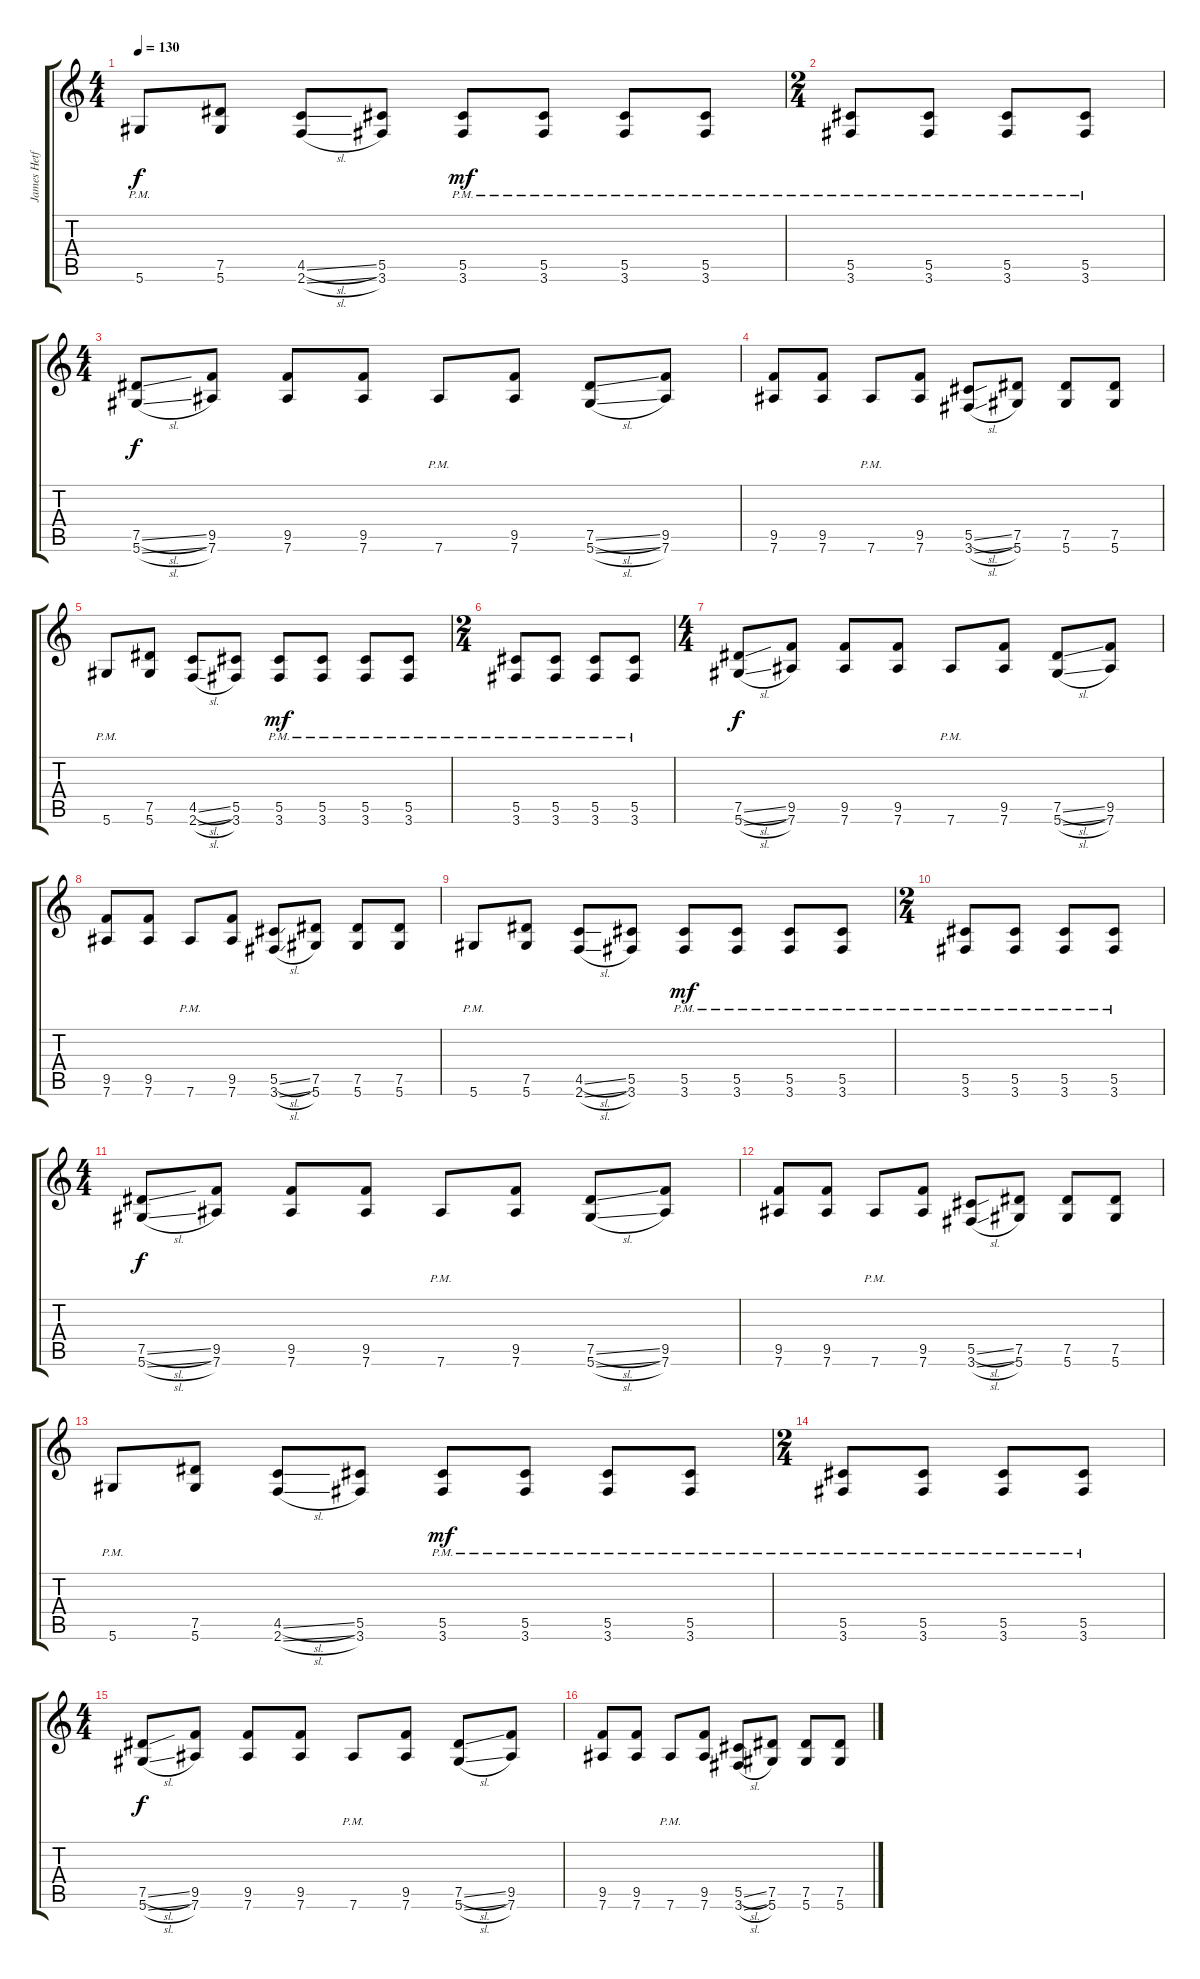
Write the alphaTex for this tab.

\track ("James Hetfield" "James Hetf") {instrument distortionguitar}
\staff {score tabs}
\tuning (Eb4 Bb3 Gb3 Db3 Ab2 Eb2) {hide}
\ts (4 4)
\tempo 130
\clef g2
\ks c
5.6{pm}.8{dy f} (7.5 5.6).8 (4.5{sl} 2.6{sl}).8 (5.5 3.6).8 (5.5{pm} 3.6{pm}).8{dy mf} (5.5{pm} 3.6{pm}).8 (5.5{pm} 3.6{pm}).8 (5.5{pm} 3.6{pm}).8 |
\ts (2 4)
(5.5{pm} 3.6{pm}).8 (5.5{pm} 3.6{pm}).8 (5.5{pm} 3.6{pm}).8 (5.5{pm} 3.6{pm}).8 |
\ts (4 4)
(7.5{sl} 5.6{sl}).8{dy f} (9.5 7.6).8 (9.5 7.6).8 (9.5 7.6).8 7.6{pm}.8 (9.5 7.6).8 (7.5{sl} 5.6{sl}).8 (9.5 7.6).8 |
(9.5 7.6).8 (9.5 7.6).8 7.6{pm}.8 (9.5 7.6).8 (5.5{sl} 3.6{sl}).8 (7.5 5.6).8 (7.5 5.6).8 (7.5 5.6).8 |
5.6{pm}.8 (7.5 5.6).8 (4.5{sl} 2.6{sl}).8 (5.5 3.6).8 (5.5{pm} 3.6{pm}).8{dy mf} (5.5{pm} 3.6{pm}).8 (5.5{pm} 3.6{pm}).8 (5.5{pm} 3.6{pm}).8 |
\ts (2 4)
(5.5{pm} 3.6{pm}).8 (5.5{pm} 3.6{pm}).8 (5.5{pm} 3.6{pm}).8 (5.5{pm} 3.6{pm}).8 |
\ts (4 4)
(7.5{sl} 5.6{sl}).8{dy f} (9.5 7.6).8 (9.5 7.6).8 (9.5 7.6).8 7.6{pm}.8 (9.5 7.6).8 (7.5{sl} 5.6{sl}).8 (9.5 7.6).8 |
(9.5 7.6).8 (9.5 7.6).8 7.6{pm}.8 (9.5 7.6).8 (5.5{sl} 3.6{sl}).8 (7.5 5.6).8 (7.5 5.6).8 (7.5 5.6).8 |
5.6{pm}.8 (7.5 5.6).8 (4.5{sl} 2.6{sl}).8 (5.5 3.6).8 (5.5{pm} 3.6{pm}).8{dy mf} (5.5{pm} 3.6{pm}).8 (5.5{pm} 3.6{pm}).8 (5.5{pm} 3.6{pm}).8 |
\ts (2 4)
(5.5{pm} 3.6{pm}).8 (5.5{pm} 3.6{pm}).8 (5.5{pm} 3.6{pm}).8 (5.5{pm} 3.6{pm}).8 |
\ts (4 4)
(7.5{sl} 5.6{sl}).8{dy f} (9.5 7.6).8 (9.5 7.6).8 (9.5 7.6).8 7.6{pm}.8 (9.5 7.6).8 (7.5{sl} 5.6{sl}).8 (9.5 7.6).8 |
(9.5 7.6).8 (9.5 7.6).8 7.6{pm}.8 (9.5 7.6).8 (5.5{sl} 3.6{sl}).8 (7.5 5.6).8 (7.5 5.6).8 (7.5 5.6).8 |
5.6{pm}.8 (7.5 5.6).8 (4.5{sl} 2.6{sl}).8 (5.5 3.6).8 (5.5{pm} 3.6{pm}).8{dy mf} (5.5{pm} 3.6{pm}).8 (5.5{pm} 3.6{pm}).8 (5.5{pm} 3.6{pm}).8 |
\ts (2 4)
(5.5{pm} 3.6{pm}).8 (5.5{pm} 3.6{pm}).8 (5.5{pm} 3.6{pm}).8 (5.5{pm} 3.6{pm}).8 |
\ts (4 4)
(7.5{sl} 5.6{sl}).8{dy f} (9.5 7.6).8 (9.5 7.6).8 (9.5 7.6).8 7.6{pm}.8 (9.5 7.6).8 (7.5{sl} 5.6{sl}).8 (9.5 7.6).8 |
(9.5 7.6).8 (9.5 7.6).8 7.6{pm}.8 (9.5 7.6).8 (5.5{sl} 3.6{sl}).8 (7.5 5.6).8 (7.5 5.6).8 (7.5 5.6).8
